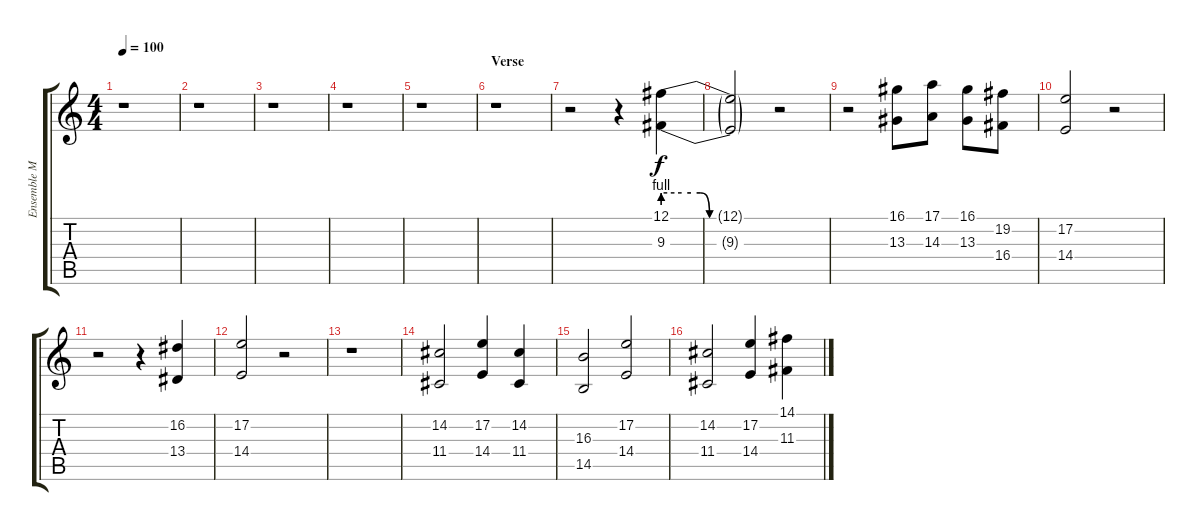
\track ("Ensemble Melody" "Ensemble M") {instrument stringensemble1}
\staff {score tabs}
\tuning (E4 B3 G3 D3 A2 E2) {hide}
\ts (4 4)
\tempo 100
\clef g2
\ks c
r.1{dy f} |
r.1 |
r.1 |
r.1 |
r.1 |
\section ("" "Verse")
r.1 |
r.2 r.4 (12.1{be (custom 0 4 10 4 15 4 20 4 25 0 30 0 45 0 60 0)} 9.3{be (custom 0 4 10 4 15 4 20 4 25 0 40 0 60 0)}).4 |
(12.1{t} 9.3{t}).2 r.2 |
r.2 (16.1 13.3).8 (17.1 14.3).8 (16.1 13.3).8 (19.2 16.4).8 |
(17.2 14.4).2 r.2 |
r.2 r.4 (16.2 13.4).4 |
(17.2 14.4).2 r.2 |
r.1 |
(14.2 11.4).2 (17.2 14.4).4 (14.2 11.4).4 |
(16.3 14.5).2 (17.2 14.4).2 |
(14.2 11.4).2 (17.2 14.4).4 (14.1 11.3).4
